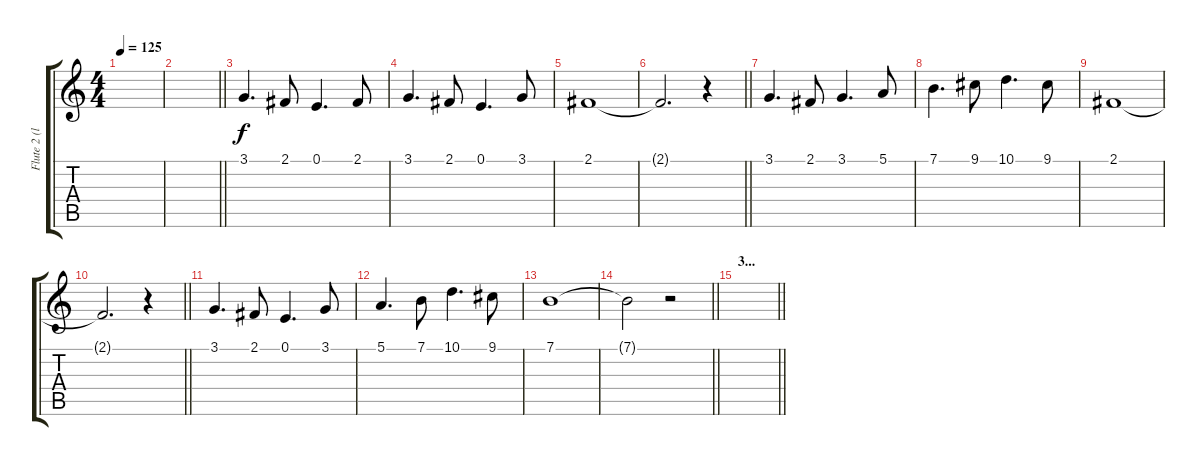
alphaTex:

\track ("Flute 2 (left)" "Flute 2 (l") {instrument flute}
\staff {score tabs}
\tuning (E4 B3 G3 D3 A2 E2) {hide}
\ts (4 4)
\tempo 125
\clef g2
\ks c
|
\barLineRight lightlight
|
3.1.4{d} 2.1.8 0.1.4{d} 2.1.8 |
3.1.4{d} 2.1.8 0.1.4{d} 3.1.8 |
2.1.1 |
\barLineRight lightlight
2.1{t}.2{d volume 9} r.4 |
3.1.4{d} 2.1.8 3.1.4{d} 5.1.8 |
7.1.4{d} 9.1.8 10.1.4{d} 9.1.8 |
2.1.1 |
\barLineRight lightlight
2.1{t}.2{d volume 9} r.4 |
3.1.4{d} 2.1.8 0.1.4{d} 3.1.8 |
5.1.4{d} 7.1.8 10.1.4{d} 9.1.8 |
7.1.1 |
\barLineRight lightlight
7.1{t}.2{volume 9} r.2 |
\section ("" "3...")
\barLineRight lightlight
